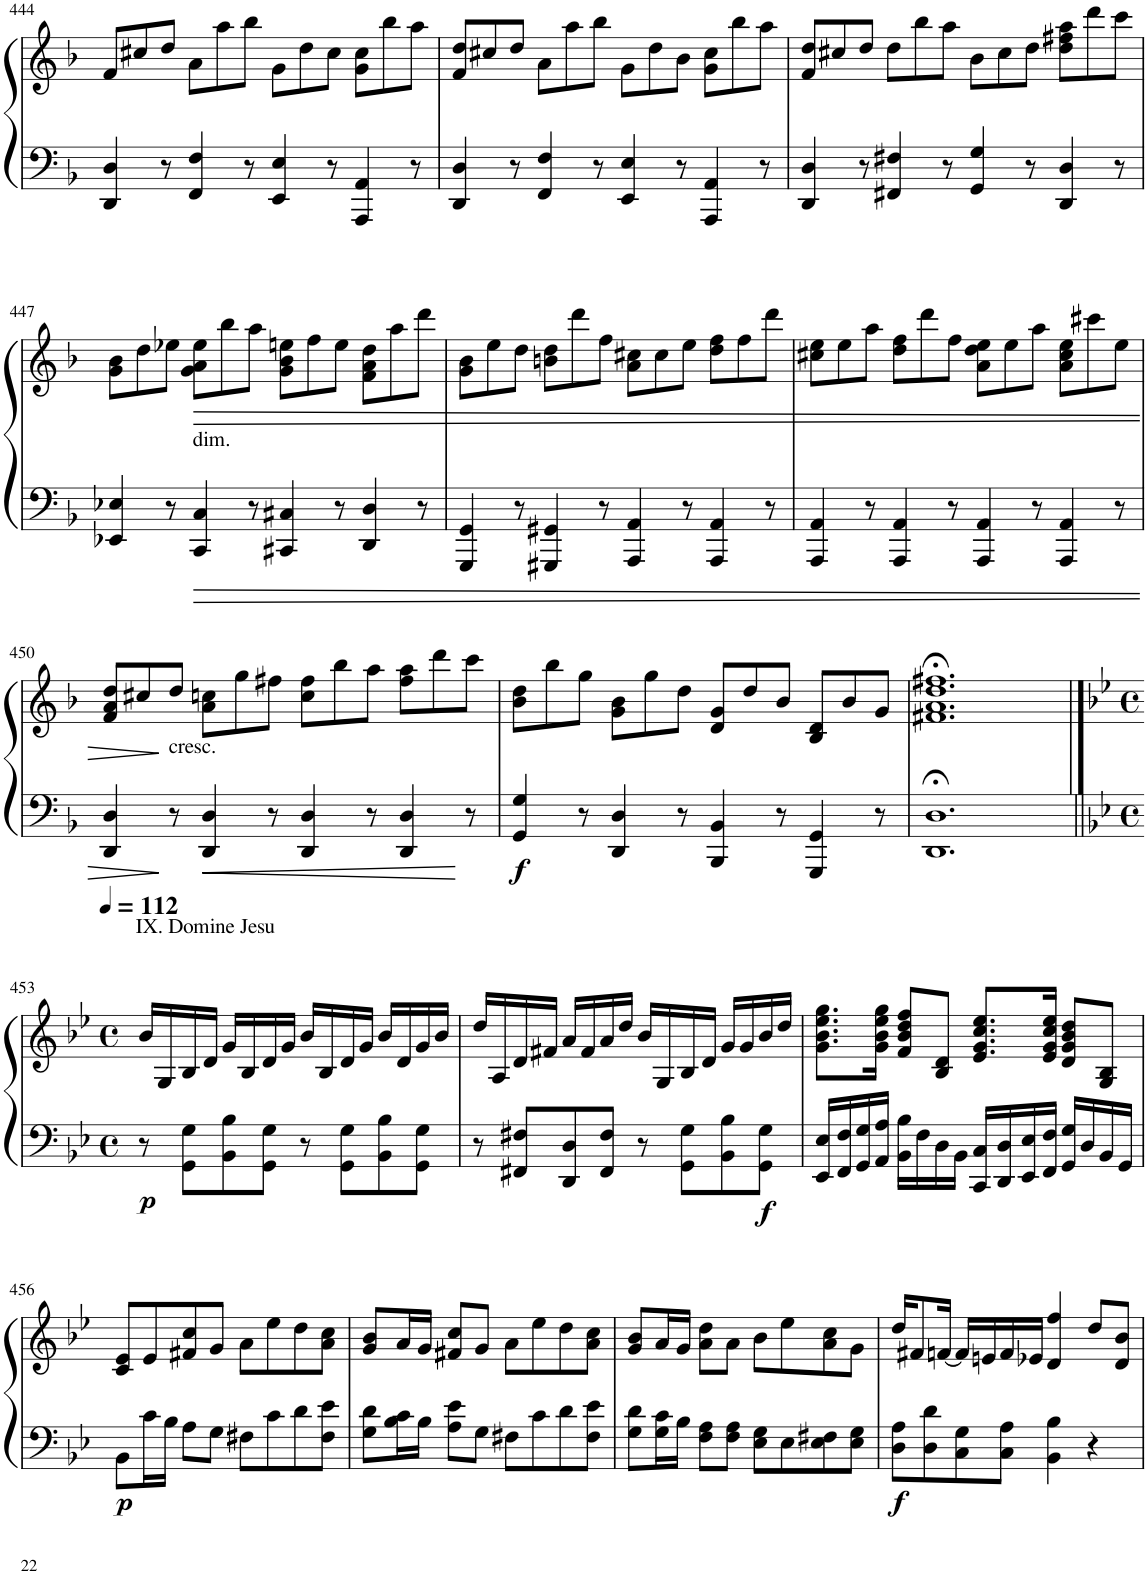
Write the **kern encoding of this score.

**kern	**kern	**dynam
*part1	*part1	*part1
*staff2	*staff1	*staff1/2
*I"Piano	*	*
*I'Pia.	*	*
!!LO:PB:g=z
*clefF4	*clefG2	*
*k[b-]	*k[b-]	*
*M12/8	*M12/8	*
=444	=444	=444
4DD/ 4D/	8f/L	.
.	8cc#X/	.
8r	8dd/J	.
4FF/ 4F/	8a\L	.
.	8aa\	.
8r	8bb-\J	.
4EE/ 4E/	8g\L	.
.	8dd\	.
8r	8cc#\J	.
4AAA/ 4AA/	8g\ 8cc#\L	.
.	8bb-\	.
8r	8aa\J	.
=445	=445	=445
4DD/ 4D/	8f/ 8dd/L	.
.	8cc#X/	.
8r	8dd/J	.
4FF/ 4F/	8a\L	.
.	8aa\	.
8r	8bb-\J	.
4EE/ 4E/	8g\L	.
.	8dd\	.
8r	8b-\J	.
4AAA/ 4AA/	8g\ 8cc#\L	.
.	8bb-\	.
8r	8aa\J	.
=446	=446	=446
4DD/ 4D/	8f/ 8dd/L	.
.	8cc#X/	.
8r	8dd/J	.
4FF#X/ 4F#X/	8dd\L	.
.	8bb-\	.
8r	8aa\J	.
4GG/ 4G/	8b-\L	.
.	8cc#\	.
8r	8dd\J	.
4DD/ 4D/	8dd\ 8ff#X\ 8aa\L	.
.	8ddd\	.
8r	8ccc\J	.
!!LO:LB:g=z
=447	=447	=447
4EE-X/ 4E-X/	8g\ 8b-\L	.
.	8dd\	.
8r	8ee-X\J	.
!LO:TX:a:t=dim.	!	!
!	!	!LO:HP:b
4CC/ 4C/	8g\ 8a\ 8ee-\L	>
.	8bb-\	.
8r	8aa\J	.
4CC#X/ 4C#X/	8g\ 8b-\ 8een\L	.
.	8ff\	.
8r	8ee\J	.
4DD/ 4D/	8f\ 8a\ 8dd\L	.
.	8aa\	.
8r	8ddd\J	.
=448	=448	=448
4GGG/ 4GG/	8g\ 8b-\L	.
.	8ee\	.
8r	8dd\J	.
4GGG#X/ 4GG#X/	8bn\ 8dd\L	.
.	8ddd\	.
8r	8ff\J	.
4AAA/ 4AA/	8a\ 8cc#X\L	.
.	8cc#\	.
8r	8ee\J	.
4AAA/ 4AA/	8dd\ 8ff\L	.
.	8ff\	.
8r	8ddd\J	.
=449	=449	=449
4AAA/ 4AA/	8cc#X\ 8ee\L	.
.	8ee\	.
8r	8aa\J	.
4AAA/ 4AA/	8dd\ 8ff\L	.
.	8ddd\	.
8r	8ff\J	.
4AAA/ 4AA/	8a\ 8dd\ 8ee\L	.
.	8ee\	.
8r	8aa\J	.
4AAA/ 4AA/	8a\ 8cc#\ 8ee\L	.
.	8ccc#X\	.
8r	8ee\J	.
!!LO:LB:g=z
=450	=450	=450
4DD/ 4D/	8f/ 8a/ 8dd/L	.
.	8cc#X/	.
!LO:TX:a:t=cresc.	!	!
8r	8dd/J	]
4DD/ 4D/	8a\ 8ccn\L	.
.	8gg\	.
8r	8ff#X\J	.
4DD/ 4D/	8cc\ 8ff#\L	.
.	8bb-\	.
8r	8aa\J	.
4DD/ 4D/	8ff#\ 8aa\L	.
.	8ddd\	.
8r	8ccc\J	.
=451	=451	=451
!	!	!LO:DY:b=2
4GG/ 4G/	8b-\ 8dd\L	f
.	8bb-\	.
8r	8gg\J	.
4DD/ 4D/	8g\ 8b-\L	.
.	8gg\	.
8r	8dd\J	.
4BBB-/ 4BB-/	8d/ 8g/L	.
.	8dd/	.
8r	8b-/J	.
4GGG/ 4GG/	8B-/ 8d/L	.
.	8b-/	.
8r	8g/J	.
=452	=452	=452
1.DD;< 1.D;<	1.f#X;< 1.a;< 1.dd;< 1.ff#X;<	.
!!LO:LB:g=z
==453	==453	==453
*k[b-e-]	*k[b-e-]	*
*M4/4	*M4/4	*
*met(c)	*met(c)	*
*	*MM112	*
!	!LO:TX:a:t=IX. Domine Jesu	!
!	!	!LO:DY:b=2
8r	16b-/LL	p
.	16G/	.
8GG\ 8G\L	16B-/	.
.	16d/JJ	.
8BB-\ 8B-\	16g/LL	.
.	16B-/	.
8GG\ 8G\J	16d/	.
.	16g/JJ	.
8r	16b-/LL	.
.	16B-/	.
8GG\ 8G\L	16d/	.
.	16g/JJ	.
8BB-\ 8B-\	16b-/LL	.
.	16d/	.
8GG\ 8G\J	16g/	.
.	16b-/JJ	.
=454	=454	=454
8r	16dd/LL	.
.	16A/	.
8FF#X/ 8F#X/L	16d/	.
.	16f#X/JJ	.
8DD/ 8D/	16a/LL	.
.	16f#/	.
8FF#/ 8F#/J	16a/	.
.	16dd/JJ	.
8r	16b-/LL	.
.	16G/	.
8GG\ 8G\L	16B-/	.
.	16d/JJ	.
8BB-\ 8B-\	16g/LL	.
.	16g/	.
!	!	!LO:DY:b=2
8GG\ 8G\J	16b-/	f
.	16dd/JJ	.
=455	=455	=455
16EE-/ 16E-/LL	8.g\ 8.b-\ 8.ee-\ 8.gg\L	.
16FF/ 16F/	.	.
16GG/ 16G/	.	.
16AA/ 16A/JJ	16g\ 16b-\ 16ee-\ 16gg\Jk	.
16BB-\ 16B-\LL	8f/ 8b-/ 8dd/ 8ff/L	.
16F\	.	.
16D\	8B-/ 8d/J	.
16BB-\JJ	.	.
16CC/ 16C/LL	8.e-/ 8.g/ 8.cc/ 8.ee-/L	.
16DD/ 16D/	.	.
16EE-/ 16E-/	.	.
16FF/ 16F/JJ	16e-/ 16g/ 16cc/ 16ee-/Jk	.
16GG/ 16G/LL	8d/ 8g/ 8b-/ 8dd/L	.
16D/	.	.
16BB-/	8G/ 8B-/J	.
16GG/JJ	.	.
!!LO:LB:g=z
=456	=456	=456
!	!	!LO:DY:b=2
8BB-\L	8c/ 8e-/L	p
16c\L	8e-/	.
16B-\JJ	.	.
8A\L	8f#X/ 8cc/	.
8G\J	8g/J	.
8F#X\L	8a\L	.
8c\	8ee-\	.
8d\	8dd\	.
8F#\ 8e-\J	8a\ 8cc\J	.
=457	=457	=457
8G\ 8d\L	8g/ 8b-/L	.
16B-\ 16c\L	16a/L	.
16B-\JJ	16g/JJ	.
8A\ 8e-\L	8f#X/ 8cc/L	.
8G\J	8g/J	.
8F#X\L	8a\L	.
8c\	8ee-\	.
8d\	8dd\	.
8F#\ 8e-\J	8a\ 8cc\J	.
=458	=458	=458
8G\ 8d\L	8g/ 8b-/L	.
16G\ 16c\L	16a/L	.
16B-\JJ	16g/JJ	.
8F\ 8A\L	8a\ 8dd\L	.
8F\ 8A\J	8a\J	.
8E-\ 8G\L	8b-\L	.
8E-\	8ee-\	.
8E-\ 8F#X\	8a\ 8cc\	.
8E-\ 8G\J	8g\J	.
=459	=459	=459
!	!	!LO:DY:b=2
8D\ 8A\L	16dd/KL	f
.	8f#X/	.
8D\ 8d\	.	.
.	[16fn/Jk	.
8C\ 8G\	16f/LL]	.
.	16en/	.
8C\ 8A\J	16f/	.
.	16e-X/JJ	.
4BB-\ 4B-\	4d/ 4ff/	.
4r	8dd/L	.
.	8d/ 8b-/J	.
=	=	=
*-	*-	*-
